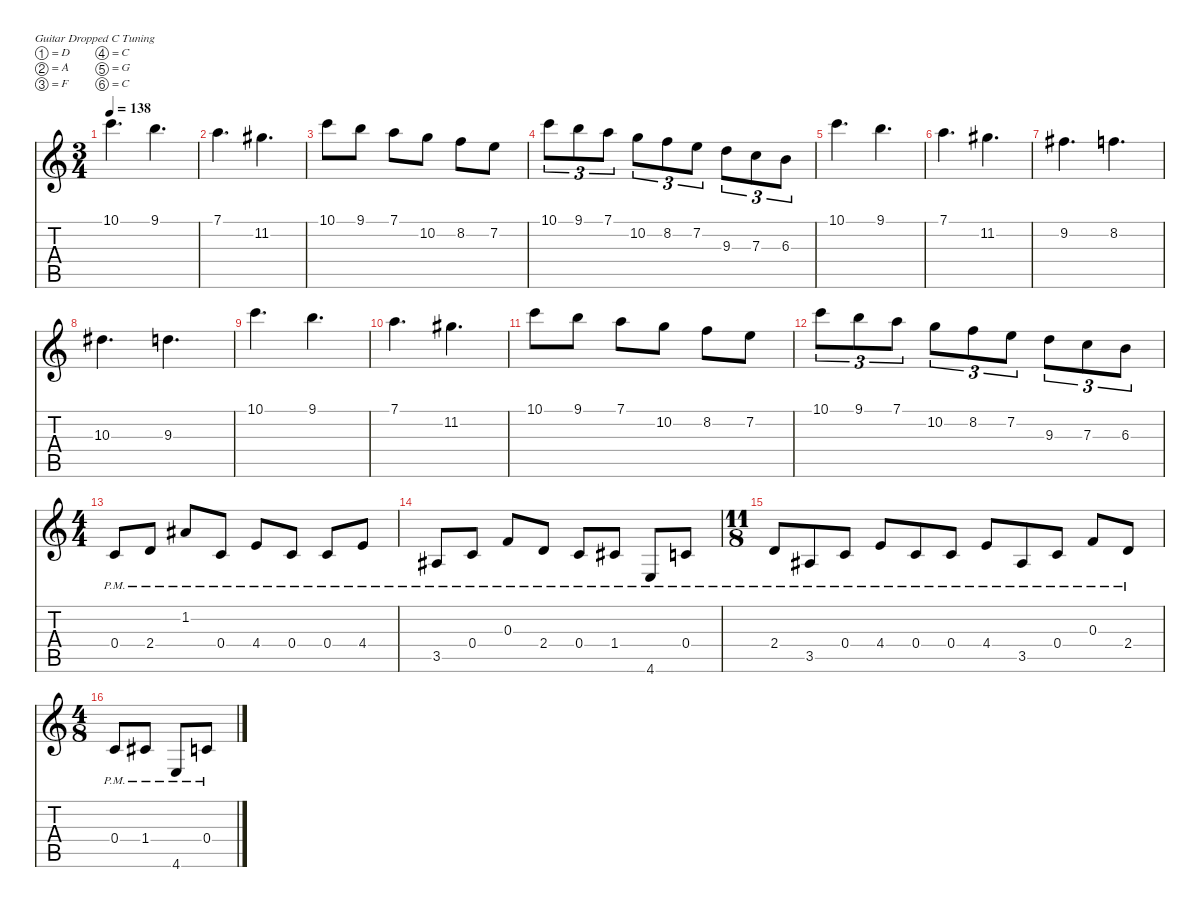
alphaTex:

\defaultSystemsLayout 4
\hideDynamics
\bracketExtendMode nobrackets
\singleTrackTrackNamePolicy hidden
\multiTrackTrackNamePolicy hidden
\otherSystemsTrackNameOrientation horizontal
\track ("Right Guitar " "dist.guit.") {instrument distortionguitar}
\staff {score tabs}
\tuning (D4 A3 F3 C3 G2 C2)
\ts (3 4)
\tempo 138
\clef g2
\ks c
10.1.4{d dy f beam Down} 9.1.4{d beam Down} |
7.1.4{d beam Down} 11.2{acc #}.4{d beam Down} |
10.1.8{beam Down} 9.1.8{beam Down} 7.1.8{beam Down} 10.2.8{beam Down} 8.2.8{beam Down} 7.2.8{beam Down} |
10.1.8{tu (3 2) beam Down} 9.1.8{tu (3 2) beam Down} 7.1.8{tu (3 2) beam Down} 10.2.8{tu (3 2) beam Down} 8.2.8{tu (3 2) beam Down} 7.2.8{tu (3 2) beam Down} 9.3.8{tu (3 2) beam Down} 7.3.8{tu (3 2) beam Down} 6.3.8{tu (3 2) beam Down} |
10.1.4{d beam Down} 9.1.4{d beam Down} |
7.1.4{d beam Down} 11.2{acc #}.4{d beam Down} |
9.2{acc #}.4{d beam Down} 8.2.4{d beam Down} |
10.3{acc #}.4{d beam Down} 9.3.4{d beam Down} |
10.1.4{d beam Down} 9.1.4{d beam Down} |
7.1.4{d beam Down} 11.2{acc #}.4{d beam Down} |
10.1.8{beam Down} 9.1.8{beam Down} 7.1.8{beam Down} 10.2.8{beam Down} 8.2.8{beam Down} 7.2.8{beam Down} |
10.1.8{tu (3 2) beam Down} 9.1.8{tu (3 2) beam Down} 7.1.8{tu (3 2) beam Down} 10.2.8{tu (3 2) beam Down} 8.2.8{tu (3 2) beam Down} 7.2.8{tu (3 2) beam Down} 9.3.8{tu (3 2) beam Down} 7.3.8{tu (3 2) beam Down} 6.3.8{tu (3 2) beam Down} |
\ts (4 4)
\beaming (8 2 2 2 2)
0.4{pm}.8{beam Up} 2.4{pm}.8{beam Up} 1.2{pm acc #}.8{beam Up} 0.4{pm}.8{beam Up} 4.4{pm}.8{beam Up} 0.4{pm}.8{beam Up} 0.4{pm}.8{beam Up} 4.4{pm}.8{beam Up} |
3.5{pm acc #}.8{beam Up} 0.4{pm}.8{beam Up} 0.3{pm}.8{beam Up} 2.4{pm}.8{beam Up} 0.4{pm}.8{beam Up} 1.4{pm acc #}.8{beam Up} 4.6{pm}.8{beam Up} 0.4{pm}.8{beam Up} |
\ts (11 8)
\beaming (8 3 3 3 2)
2.4{pm}.8{beam Up} 3.5{pm acc #}.8{beam Up} 0.4{pm}.8{beam Up} 4.4{pm}.8{beam Up} 0.4{pm}.8{beam Up} 0.4{pm}.8{beam Up} 4.4{pm}.8{beam Up} 3.5{pm acc #}.8{beam Up} 0.4{pm}.8{beam Up} 0.3{pm}.8{beam Up} 2.4{pm}.8{beam Up} |
\ts (4 8)
\beaming (8 2 2)
0.4{pm}.8{beam Up} 1.4{pm acc #}.8{beam Up} 4.6{pm}.8{beam Up} 0.4{pm}.8{beam Up}
